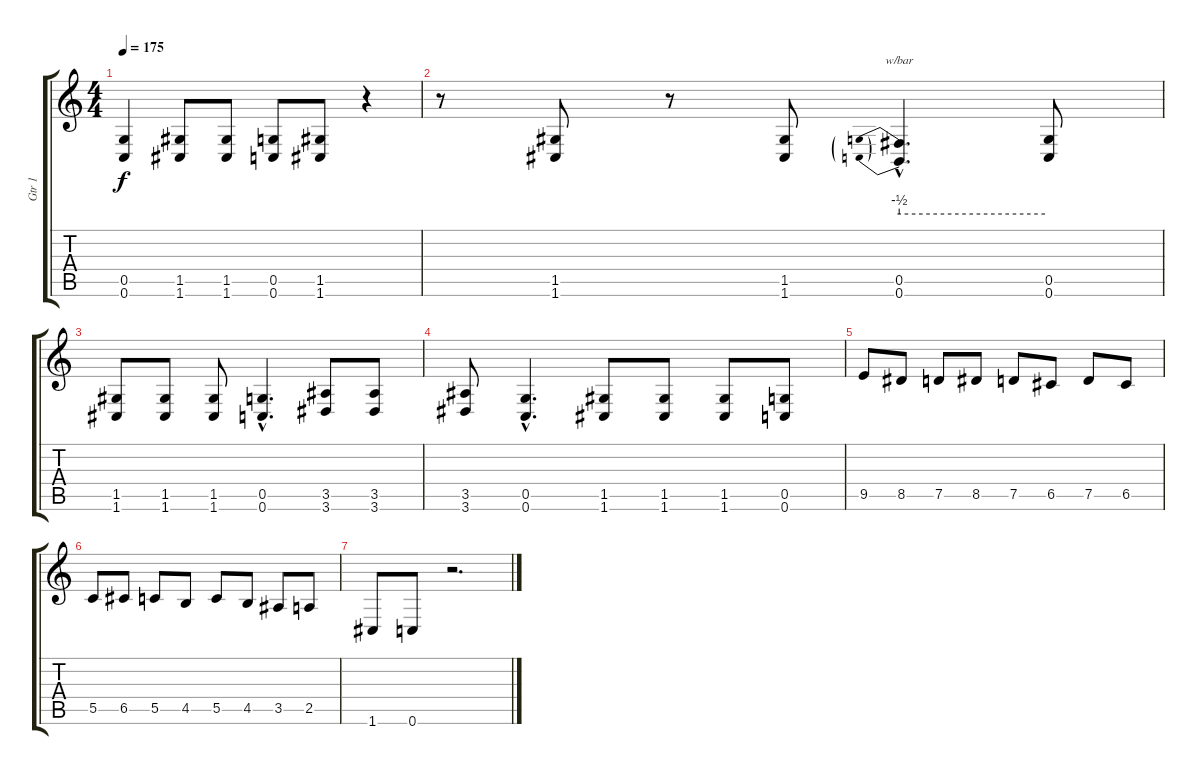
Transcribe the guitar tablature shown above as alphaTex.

\track ("Gtr 1" "Gtr 1") {instrument distortionguitar}
\staff {score tabs}
\tuning (D4 A3 F3 C3 G2 C2) {hide}
\ts (4 4)
\tempo 175
\clef g2
\ks c
(0.5{t} 0.6{t}).4{dy f} (1.5 1.6).8 (1.5 1.6).8 (0.5 0.6).8 (1.5 1.6).8 r.4 |
r.8 (1.5 1.6).8 r.8 (1.5 1.6).8 (0.5{hac} 0.6{hac}).4{d tbe (predive default 0 -2 60 -2)} (0.5 0.6).8 |
(1.5 1.6).8 (1.5 1.6).8 (1.5 1.6).8 (0.5{hac} 0.6{hac}).4{d} (3.5 3.6).8 (3.5 3.6).8 |
(3.5 3.6).8 (0.5{hac} 0.6{hac}).4{d} (1.5 1.6).8 (1.5 1.6).8 (1.5 1.6).8 (0.5 0.6).8 |
9.5.8 8.5.8 7.5.8 8.5.8 7.5.8 6.5.8 7.5.8 6.5.8 |
5.5.8 6.5.8 5.5.8 4.5.8 5.5.8 4.5.8 3.5.8 2.5.8 |
1.6.8 0.6.8 r.2{d}
